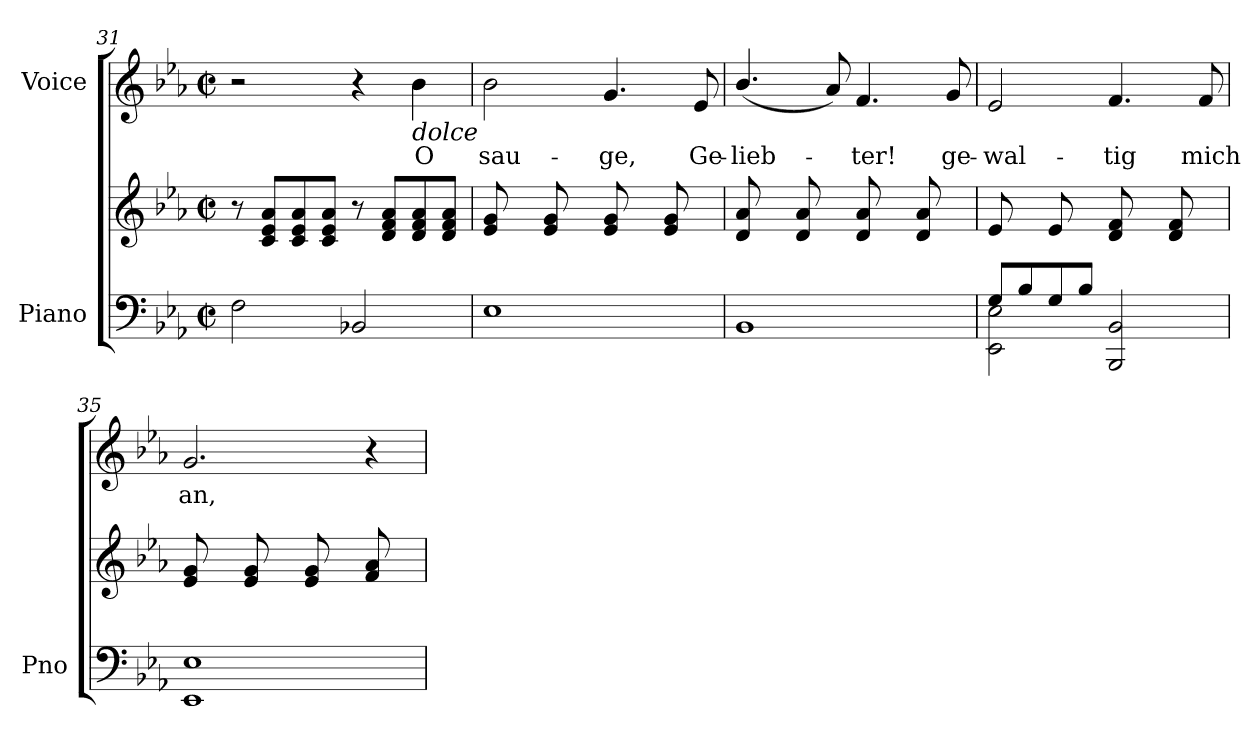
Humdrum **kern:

**kern	**kern	**kern	**text
*part2	*part2	*part1	*part1
*staff3	*staff2	*staff1	*staff1
*I"Piano	*	*I"Voice	*
*I'Pno	*	*	*
!!LO:LB:g=z
*clefF4	*clefG2	*clefG2	*
*k[b-e-a-]	*k[b-e-a-]	*k[b-e-a-]	*
*M2/2	*M2/2	*M2/2	*
*met(c|)	*met(c|)	*met(c|)	*
=31	=31	=31	=31
2F\	8r	2r	.
.	8c/ 8e-/ 8a-/L	.	.
.	8c/ 8e-/ 8a-/	.	.
.	8c/ 8e-/ 8a-/J	.	.
2BB-X/	8r	4r	.
.	8d/ 8f/ 8a-/L	.	.
!	!	!LO:TX:b:i:t=dolce	!
!	!	!	!LO:LY:b
.	8d/ 8f/ 8a-/	4b-i\	O
.	8d/ 8f/ 8a-/J	.	.
!!LO:PB:g=z
=32	=32	=32	=32
*^	*	*	*
!	!	!	!	!LO:LY:b
8ryy	1E-	8e-/ 8g/L	2b-\	sau-
8B-/	.	8ryy	.	.
8ryy	.	8e-/ 8g/	.	.
8B-/J	.	8ryy	.	.
!	!	!	!	!LO:LY:b
8ryy	.	8e-/ 8g/L	4.g/	-ge,
8B-/	.	8ryy	.	.
8ryy	.	8e-/ 8g/	.	.
!	!	!	!	!LO:LY:b
8B-/J	.	8ryy	8e-/	Ge-
=33	=33	=33	=33	=33
!	!	!	!	!LO:LY:b
8ryy	1BB-	8d/ 8a-/L	(4.b-/	-lieb-
8B-/	.	8ryy	.	.
8ryy	.	8d/ 8a-/	.	.
8B-/J	.	8ryy	8a-/)	.
!	!	!	!	!LO:LY:b
8ryy	.	8d/ 8a-/L	4.f/	-ter!
8B-/	.	8ryy	.	.
8ryy	.	8d/ 8a-/	.	.
!	!	!	!	!LO:LY:b
8B-/J	.	8ryy	8g/	ge-
=34	=34	=34	=34	=34
*	*^	*	*	*
!	!	!	!	!	!LO:LY:b
8ryy	2EE-\ 2E-\	8G/L	8e-/L	2e-/	-wal-
8B-/	.	8B-/	8ryy	.	.
8ryy	.	8G/	8e-/	.	.
8B-/J	.	8B-/J	8ryy	.	.
!	!	!	!	!	!LO:LY:b
8ryy	2BBB-/ 2BB-/	2ryy	8d/ 8f/L	4.f/	-tig
8B-/	.	.	8ryy	.	.
8ryy	.	.	8d/ 8f/	.	.
!	!	!	!	!	!LO:LY:b
8B-/J	.	.	8ryy	8f/	mich
*	*v	*v	*	*	*
!!LO:LB:g=z
=35	=35	=35	=35	=35
!	!	!	!	!LO:LY:b
8ryy	1EE- 1E-	8e-/ 8g/L	2.g/	an,
8B-/	.	8ryy	.	.
8ryy	.	8e-/ 8g/	.	.
8B-/J	.	8ryy	.	.
8ryy	.	8e-/ 8g/L	.	.
8B-/	.	8ryy	.	.
8ryy	.	8f/ 8a-/	4r	.
8B-/J	.	8ryy	.	.
*v	*v	*	*	*
=	=	=	=
*-	*-	*-	*-
